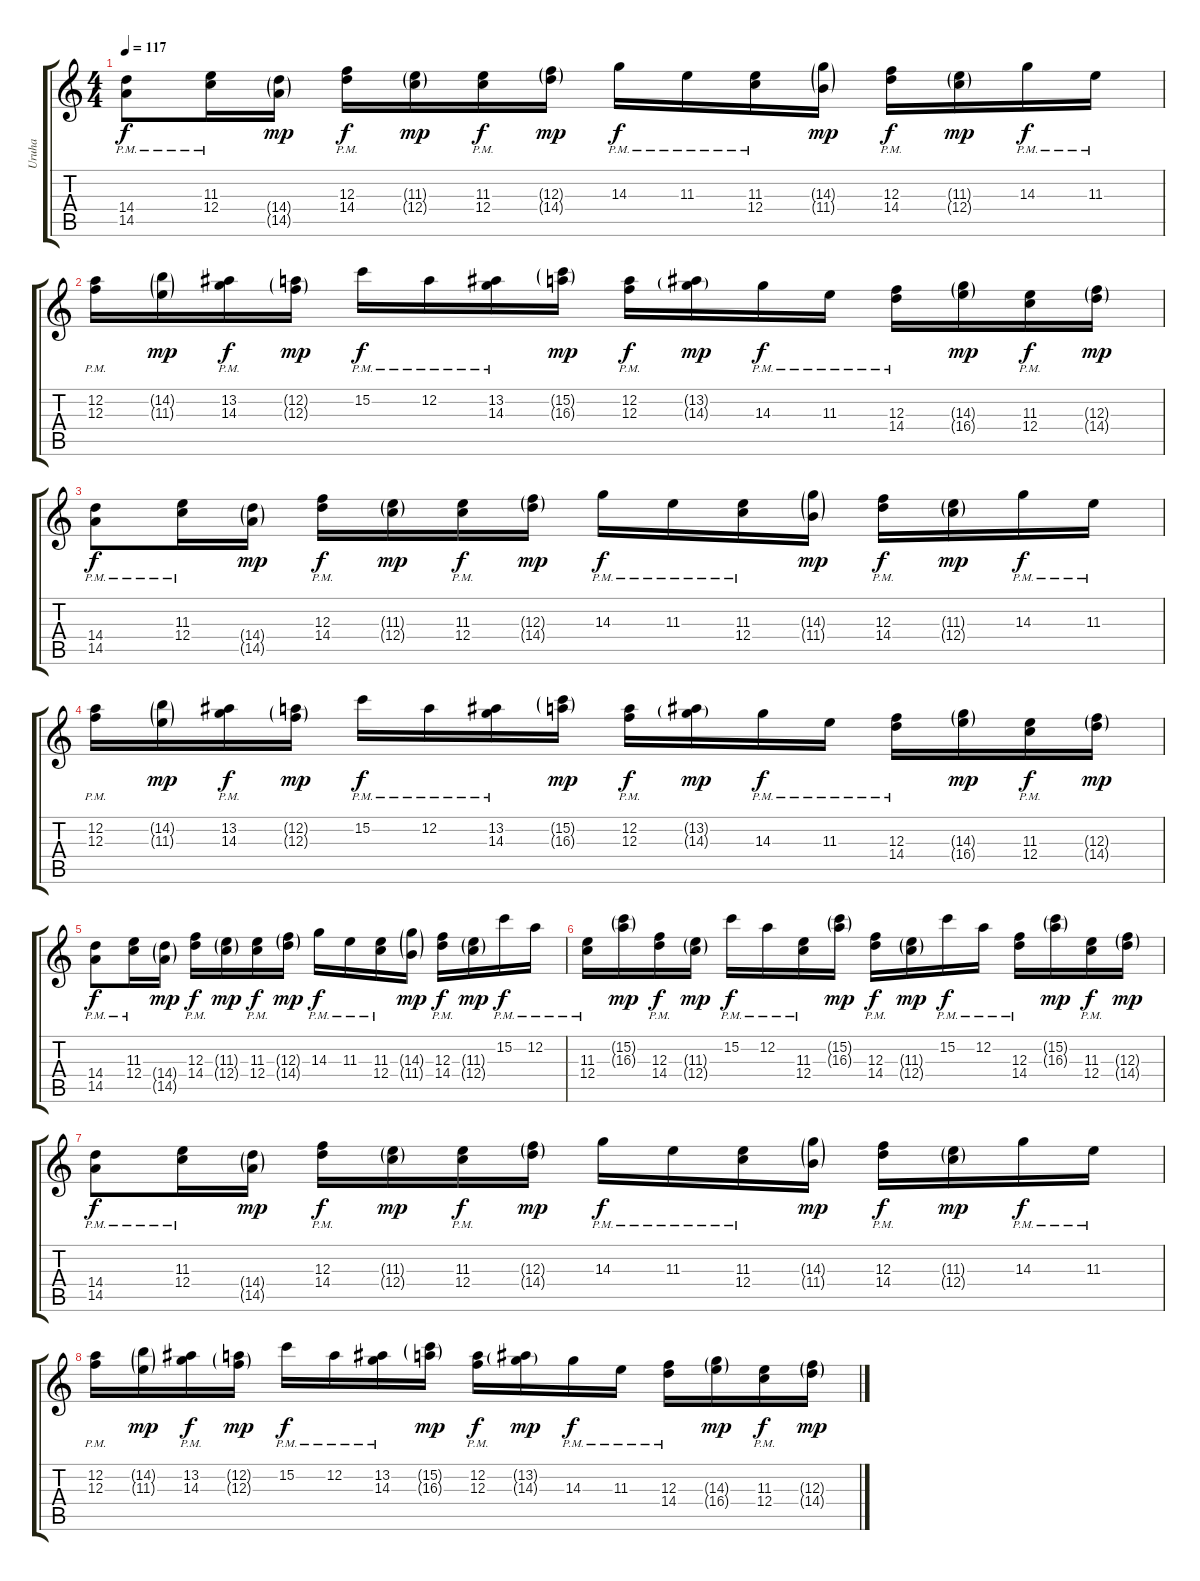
\track ("Uruha" "Uruha") {instrument distortionguitar}
\staff {score tabs}
\tuning (D4 A3 F3 C3 G2 D2) {hide}
\ts (4 4)
\tempo 117
\clef g2
\ks c
(14.4{pm} 14.5).8{dy f} (11.3{pm} 12.4).16 (14.4{g} 14.5{g}).16{dy mp} (12.3{pm} 14.4).16{dy f} (11.3{g} 12.4{g}).16{dy mp} (11.3{pm} 12.4).16{dy f} (12.3{g} 14.4{g}).16{dy mp} 14.3{pm}.16{dy f} 11.3{pm}.16 (11.3{pm} 12.4).16 (14.3{g} 11.4{g}).16{dy mp} (12.3{pm} 14.4).16{dy f} (11.3{g} 12.4{g}).16{dy mp} 14.3{pm}.16{dy f} 11.3{pm}.16 |
(12.2{pm} 12.3).16 (14.2{g} 11.3{g}).16{dy mp} (13.2{pm} 14.3).16{dy f} (12.2{g} 12.3{g}).16{dy mp} 15.2{pm}.16{dy f} 12.2{pm}.16 (13.2{pm} 14.3).16 (15.2{g} 16.3{g}).16{dy mp} (12.2{pm} 12.3).16{dy f} (13.2{g} 14.3{g}).16{dy mp} 14.3{pm}.16{dy f} 11.3{pm}.16 (12.3{pm} 14.4).16 (14.3{g} 16.4{g}).16{dy mp} (11.3{pm} 12.4).16{dy f} (12.3{g} 14.4{g}).16{dy mp} |
(14.4{pm} 14.5).8{dy f} (11.3{pm} 12.4).16 (14.4{g} 14.5{g}).16{dy mp} (12.3{pm} 14.4).16{dy f} (11.3{g} 12.4{g}).16{dy mp} (11.3{pm} 12.4).16{dy f} (12.3{g} 14.4{g}).16{dy mp} 14.3{pm}.16{dy f} 11.3{pm}.16 (11.3{pm} 12.4).16 (14.3{g} 11.4{g}).16{dy mp} (12.3{pm} 14.4).16{dy f} (11.3{g} 12.4{g}).16{dy mp} 14.3{pm}.16{dy f} 11.3{pm}.16 |
(12.2{pm} 12.3).16 (14.2{g} 11.3{g}).16{dy mp} (13.2{pm} 14.3).16{dy f} (12.2{g} 12.3{g}).16{dy mp} 15.2{pm}.16{dy f} 12.2{pm}.16 (13.2{pm} 14.3).16 (15.2{g} 16.3{g}).16{dy mp} (12.2{pm} 12.3).16{dy f} (13.2{g} 14.3{g}).16{dy mp} 14.3{pm}.16{dy f} 11.3{pm}.16 (12.3{pm} 14.4).16 (14.3{g} 16.4{g}).16{dy mp} (11.3{pm} 12.4).16{dy f} (12.3{g} 14.4{g}).16{dy mp} |
(14.4{pm} 14.5).8{dy f} (11.3{pm} 12.4).16 (14.4{g} 14.5{g}).16{dy mp} (12.3{pm} 14.4).16{dy f} (11.3{g} 12.4{g}).16{dy mp} (11.3{pm} 12.4).16{dy f} (12.3{g} 14.4{g}).16{dy mp} 14.3{pm}.16{dy f} 11.3{pm}.16 (11.3{pm} 12.4).16 (14.3{g} 11.4{g}).16{dy mp} (12.3{pm} 14.4).16{dy f} (11.3{g} 12.4{g}).16{dy mp} 15.2{pm}.16{dy f} 12.2{pm}.16 |
(11.3{pm} 12.4{pm}).16 (15.2{g} 16.3{g}).16{dy mp} (12.3{pm} 14.4{pm}).16{dy f} (11.3{g} 12.4{g}).16{dy mp} 15.2{pm}.16{dy f} 12.2{pm}.16 (11.3{pm} 12.4{pm}).16 (15.2{g} 16.3{g}).16{dy mp} (12.3{pm} 14.4{pm}).16{dy f} (11.3{g} 12.4{g}).16{dy mp} 15.2{pm}.16{dy f} 12.2{pm}.16 (12.3{pm} 14.4{pm}).16 (15.2{g} 16.3{g}).16{dy mp} (11.3{pm} 12.4{pm}).16{dy f} (12.3{g} 14.4{g}).16{dy mp} |
(14.4{pm} 14.5).8{dy f} (11.3{pm} 12.4).16 (14.4{g} 14.5{g}).16{dy mp} (12.3{pm} 14.4).16{dy f} (11.3{g} 12.4{g}).16{dy mp} (11.3{pm} 12.4).16{dy f} (12.3{g} 14.4{g}).16{dy mp} 14.3{pm}.16{dy f} 11.3{pm}.16 (11.3{pm} 12.4).16 (14.3{g} 11.4{g}).16{dy mp} (12.3{pm} 14.4).16{dy f} (11.3{g} 12.4{g}).16{dy mp} 14.3{pm}.16{dy f} 11.3{pm}.16 |
(12.2{pm} 12.3).16 (14.2{g} 11.3{g}).16{dy mp} (13.2{pm} 14.3).16{dy f} (12.2{g} 12.3{g}).16{dy mp} 15.2{pm}.16{dy f} 12.2{pm}.16 (13.2{pm} 14.3).16 (15.2{g} 16.3{g}).16{dy mp} (12.2{pm} 12.3).16{dy f} (13.2{g} 14.3{g}).16{dy mp} 14.3{pm}.16{dy f} 11.3{pm}.16 (12.3{pm} 14.4).16 (14.3{g} 16.4{g}).16{dy mp} (11.3{pm} 12.4).16{dy f} (12.3{g} 14.4{g}).16{dy mp}
